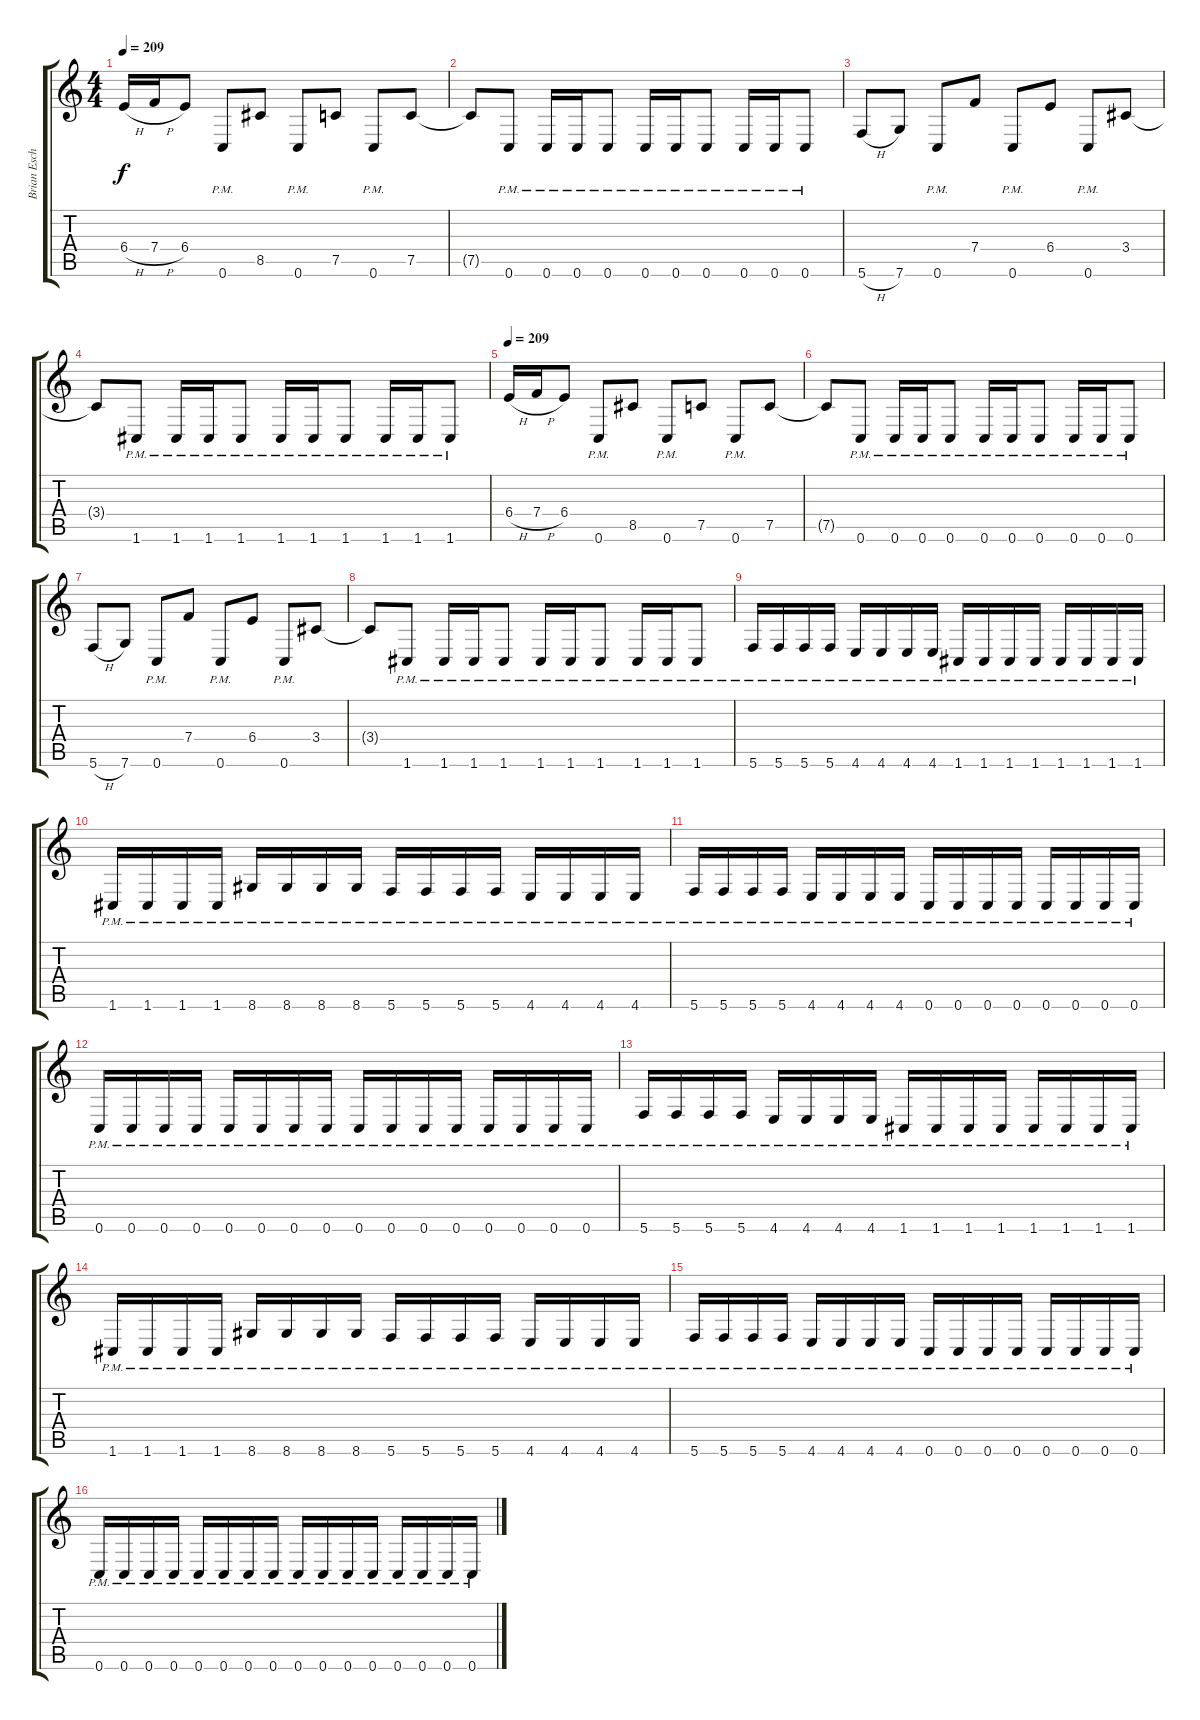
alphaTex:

\track ("Brian Eschbach (Guitar + Vocals)" "Brian Esch") {instrument distortionguitar}
\staff {score tabs}
\tuning (C4 G3 Eb3 Bb2 F2 C2) {hide}
\ts (4 4)
\tempo 209
\clef g2
\ks c
6.4{h}.16{dy f} 7.4{h}.16 6.4.8 0.6{pm}.8 8.5.8 0.6{pm}.8 7.5.8 0.6{pm}.8 7.5.8 |
7.5{t}.8 0.6{pm}.8 0.6{pm}.16 0.6{pm}.16 0.6{pm}.8 0.6{pm}.16 0.6{pm}.16 0.6{pm}.8 0.6{pm}.16 0.6{pm}.16 0.6{pm}.8 |
5.6{h}.8 7.6.8 0.6{pm}.8 7.4.8 0.6{pm}.8 6.4.8 0.6{pm}.8 3.4.8 |
3.4{t}.8 1.6{pm}.8 1.6{pm}.16 1.6{pm}.16 1.6{pm}.8 1.6{pm}.16 1.6{pm}.16 1.6{pm}.8 1.6{pm}.16 1.6{pm}.16 1.6{pm}.8 |
\tempo 209
6.4{h}.16 7.4{h}.16 6.4.8 0.6{pm}.8 8.5.8 0.6{pm}.8 7.5.8 0.6{pm}.8 7.5.8 |
7.5{t}.8 0.6{pm}.8 0.6{pm}.16 0.6{pm}.16 0.6{pm}.8 0.6{pm}.16 0.6{pm}.16 0.6{pm}.8 0.6{pm}.16 0.6{pm}.16 0.6{pm}.8 |
5.6{h}.8 7.6.8 0.6{pm}.8 7.4.8 0.6{pm}.8 6.4.8 0.6{pm}.8 3.4.8 |
3.4{t}.8 1.6{pm}.8 1.6{pm}.16 1.6{pm}.16 1.6{pm}.8 1.6{pm}.16 1.6{pm}.16 1.6{pm}.8 1.6{pm}.16 1.6{pm}.16 1.6{pm}.8 |
5.6{pm}.16 5.6{pm}.16 5.6{pm}.16 5.6{pm}.16 4.6{pm}.16 4.6{pm}.16 4.6{pm}.16 4.6{pm}.16 1.6{pm}.16 1.6{pm}.16 1.6{pm}.16 1.6{pm}.16 1.6{pm}.16 1.6{pm}.16 1.6{pm}.16 1.6{pm}.16 |
1.6{pm}.16 1.6{pm}.16 1.6{pm}.16 1.6{pm}.16 8.6{pm}.16 8.6{pm}.16 8.6{pm}.16 8.6{pm}.16 5.6{pm}.16 5.6{pm}.16 5.6{pm}.16 5.6{pm}.16 4.6{pm}.16 4.6{pm}.16 4.6{pm}.16 4.6{pm}.16 |
5.6{pm}.16 5.6{pm}.16 5.6{pm}.16 5.6{pm}.16 4.6{pm}.16 4.6{pm}.16 4.6{pm}.16 4.6{pm}.16 0.6{pm}.16 0.6{pm}.16 0.6{pm}.16 0.6{pm}.16 0.6{pm}.16 0.6{pm}.16 0.6{pm}.16 0.6{pm}.16 |
0.6{pm}.16 0.6{pm}.16 0.6{pm}.16 0.6{pm}.16 0.6{pm}.16 0.6{pm}.16 0.6{pm}.16 0.6{pm}.16 0.6{pm}.16 0.6{pm}.16 0.6{pm}.16 0.6{pm}.16 0.6{pm}.16 0.6{pm}.16 0.6{pm}.16 0.6{pm}.16 |
5.6{pm}.16 5.6{pm}.16 5.6{pm}.16 5.6{pm}.16 4.6{pm}.16 4.6{pm}.16 4.6{pm}.16 4.6{pm}.16 1.6{pm}.16 1.6{pm}.16 1.6{pm}.16 1.6{pm}.16 1.6{pm}.16 1.6{pm}.16 1.6{pm}.16 1.6{pm}.16 |
1.6{pm}.16 1.6{pm}.16 1.6{pm}.16 1.6{pm}.16 8.6{pm}.16 8.6{pm}.16 8.6{pm}.16 8.6{pm}.16 5.6{pm}.16 5.6{pm}.16 5.6{pm}.16 5.6{pm}.16 4.6{pm}.16 4.6{pm}.16 4.6{pm}.16 4.6{pm}.16 |
5.6{pm}.16 5.6{pm}.16 5.6{pm}.16 5.6{pm}.16 4.6{pm}.16 4.6{pm}.16 4.6{pm}.16 4.6{pm}.16 0.6{pm}.16 0.6{pm}.16 0.6{pm}.16 0.6{pm}.16 0.6{pm}.16 0.6{pm}.16 0.6{pm}.16 0.6{pm}.16 |
0.6{pm}.16 0.6{pm}.16 0.6{pm}.16 0.6{pm}.16 0.6{pm}.16 0.6{pm}.16 0.6{pm}.16 0.6{pm}.16 0.6{pm}.16 0.6{pm}.16 0.6{pm}.16 0.6{pm}.16 0.6{pm}.16 0.6{pm}.16 0.6{pm}.16 0.6{pm}.16
